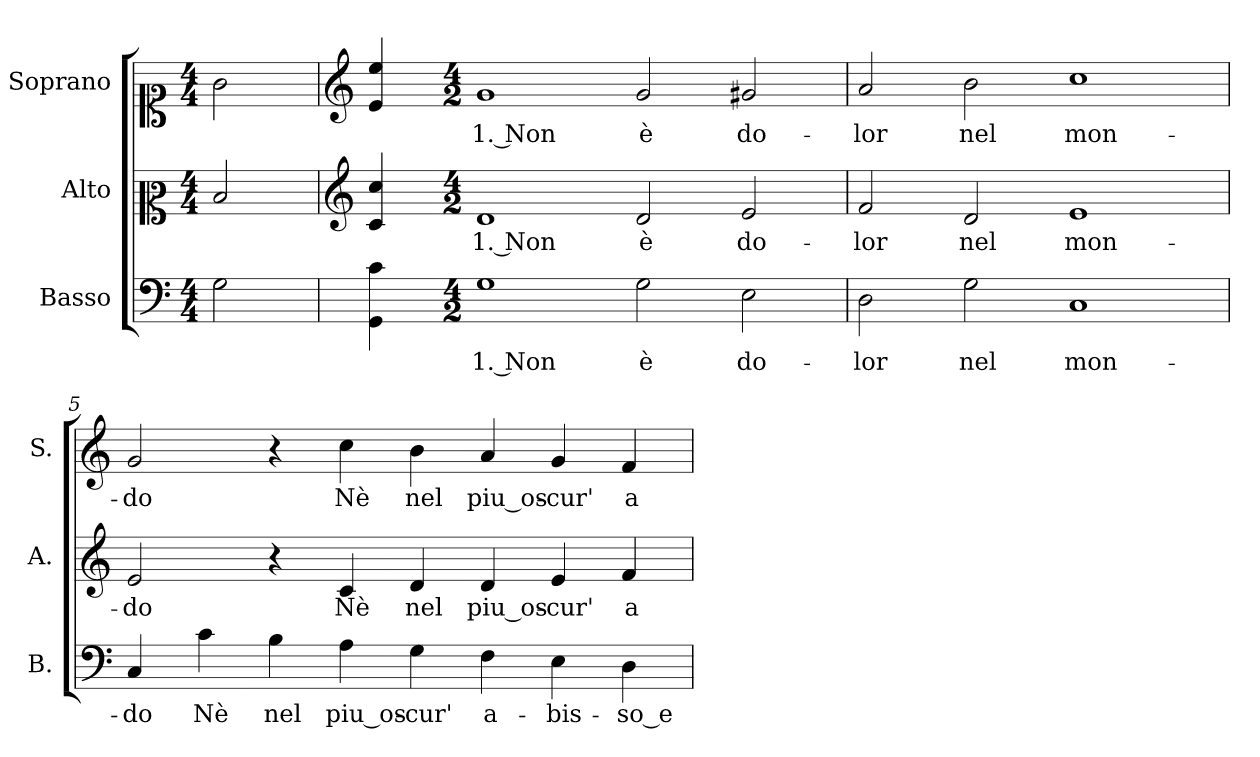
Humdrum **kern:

**kern	**text	**kern	**text	**kern	**text
*part3	*part3	*part2	*part2	*part1	*part1
*staff3	*staff3	*staff2	*staff2	*staff1	*staff1
*I"Basso	*	*I"Alto	*	*I"Soprano	*
*I'B.	*	*I'A.	*	*I'S.	*
!!LO:PB:g=z
*clefF4	*	*clefC2	*	*clefC1	*
*k[]	*	*k[]	*	*k[]	*
*C:	*	*C:	*	*C:	*
*M4/4	*	*M4/4	*	*M4/4	*
=1	=1	=1	=1	=1	=1
!LO:N:head=open	!	!LO:N:head=open	!	!LO:N:head=open	!
2Gi\	.	2di/	.	2gi\	.
=2	=2	=2	=2	=2	=2
*	*	*clefG2	*	*clefG2	*
4GGi\ 4ci	.	4ci/ 4cci	.	4ei/ 4eei	.
=3-	=3-	=3-	=3-	=3-	=3-
*M4/2	*	*M4/2	*	*M4/2	*
!	!LO:LY:b:color=#000000	!	!	!	!
!	!	!	!LO:LY:b:color=#000000	!	!
!	!	!	!	!	!LO:LY:b:color=#000000
1Gi	1. Non	1di	1. Non	1gi	1. Non
!	!LO:LY:b:color=#000000	!	!	!	!
!	!	!	!LO:LY:b:color=#000000	!	!
!	!	!	!	!	!LO:LY:b:color=#000000
2Gi\	è	2di/	è	2gi/	è
!	!LO:LY:b:color=#000000	!	!	!	!
!	!	!	!LO:LY:b:color=#000000	!	!
!	!	!	!	!	!LO:LY:b:color=#000000
2Ei\	do-	2ei/	do-	2g#Xi/	do-
=4	=4	=4	=4	=4	=4
!	!LO:LY:b:color=#000000	!	!	!	!
!	!	!	!LO:LY:b:color=#000000	!	!
!	!	!	!	!	!LO:LY:b:color=#000000
2Di\	-lor	2fi/	-lor	2ai/	-lor
!	!LO:LY:b:color=#000000	!	!	!	!
!	!	!	!LO:LY:b:color=#000000	!	!
!	!	!	!	!	!LO:LY:b:color=#000000
2Gi\	nel	2di/	nel	2bi\	nel
!	!LO:LY:b:color=#000000	!	!	!	!
!	!	!	!LO:LY:b:color=#000000	!	!
!	!	!	!	!	!LO:LY:b:color=#000000
1Ci	mon-	1ei	mon-	1cci	mon-
=5	=5	=5	=5	=5	=5
!	!LO:LY:b:color=#000000	!	!	!	!
!	!	!	!LO:LY:b:color=#000000	!	!
!	!	!	!	!	!LO:LY:b:color=#000000
4Ci/	-do	2ei/	-do	2gi/	-do
!	!LO:LY:b:color=#000000	!	!	!	!
4ci\	Nè	.	.	.	.
!	!LO:LY:b:color=#000000	!	!	!	!
4Bi\	nel	4r	.	4r	.
!	!LO:LY:b:color=#000000	!	!	!	!
!	!	!	!LO:LY:b:color=#000000	!	!
!	!	!	!	!	!LO:LY:b:color=#000000
4Ai\	piu_os-	4ci/	Nè	4cci\	Nè
!	!LO:LY:b:color=#000000	!	!	!	!
!	!	!	!LO:LY:b:color=#000000	!	!
!	!	!	!	!	!LO:LY:b:color=#000000
4Gi\	-cur'	4di/	nel	4bi\	nel
!	!LO:LY:b:color=#000000	!	!	!	!
!	!	!	!LO:LY:b:color=#000000	!	!
!	!	!	!	!	!LO:LY:b:color=#000000
4Fi\	a-	4di/	piu_os-	4ai/	piu_os-
!	!LO:LY:b:color=#000000	!	!	!	!
!	!	!	!LO:LY:b:color=#000000	!	!
!	!	!	!	!	!LO:LY:b:color=#000000
4Ei\	-bis-	4ei/	-cur'	4gi/	-cur'
!	!LO:LY:b:color=#000000	!	!	!	!
!	!	!	!LO:LY:b:color=#000000	!	!
!	!	!	!	!	!LO:LY:b:color=#000000
4Di\	-so_e	4fi/	a-	4fi/	a-
=	=	=	=	=	=
*-	*-	*-	*-	*-	*-
